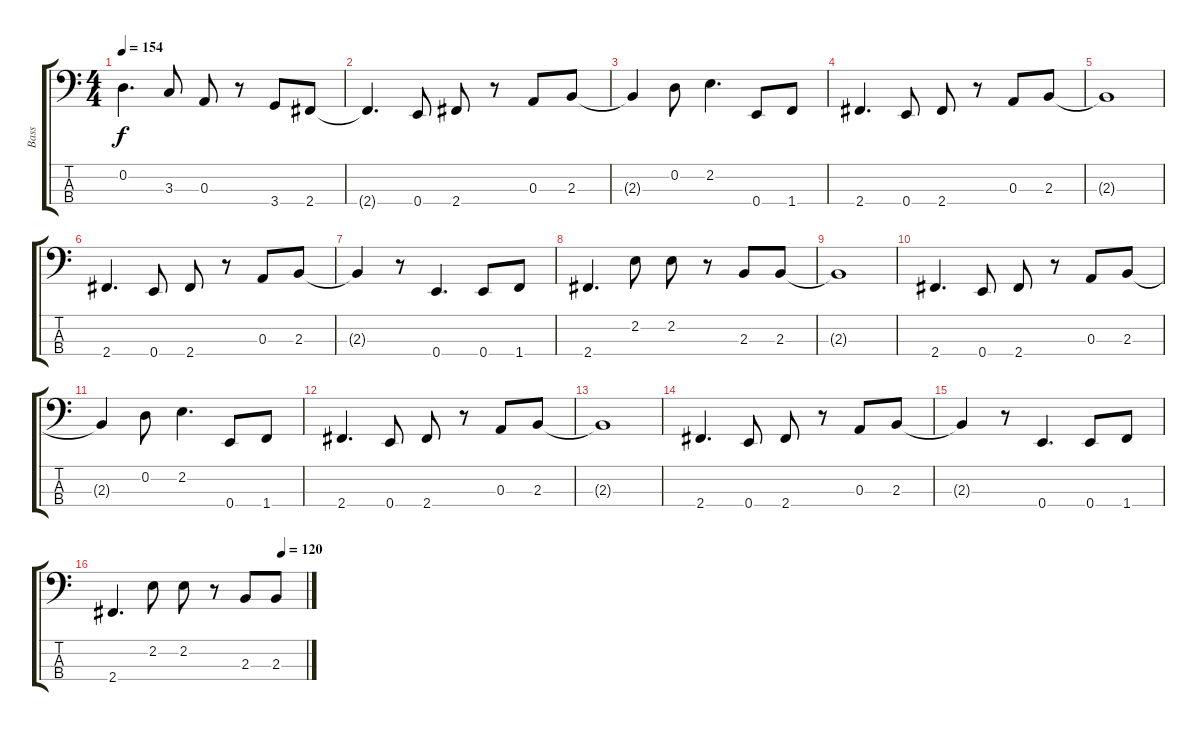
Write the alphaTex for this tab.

\track ("Bass" "Bass") {instrument electricbassfinger}
\staff {score tabs}
\tuning (G2 D2 A1 E1) {hide}
\ts (4 4)
\tempo 154
\clef f4
\ks c
0.2{t}.4{d dy f} 3.3.8 0.3.8 r.8 3.4.8 2.4.8 |
2.4{t}.4{d} 0.4.8 2.4.8 r.8 0.3.8 2.3.8 |
2.3{t}.4 0.2.8 2.2.4{d} 0.4.8 1.4.8 |
2.4.4{d} 0.4.8 2.4.8 r.8 0.3.8 2.3.8 |
2.3{t}.1 |
2.4.4{d} 0.4.8 2.4.8 r.8 0.3.8 2.3.8 |
2.3{t}.4 r.8 0.4.4{d} 0.4.8 1.4.8 |
2.4.4{d} 2.2.8 2.2.8 r.8 2.3.8 2.3.8 |
2.3{t}.1 |
2.4.4{d} 0.4.8 2.4.8 r.8 0.3.8 2.3.8 |
2.3{t}.4 0.2.8 2.2.4{d} 0.4.8 1.4.8 |
2.4.4{d} 0.4.8 2.4.8 r.8 0.3.8 2.3.8 |
2.3{t}.1 |
2.4.4{d} 0.4.8 2.4.8 r.8 0.3.8 2.3.8 |
2.3{t}.4 r.8 0.4.4{d} 0.4.8 1.4.8 |
\tempo (120 0.875)
2.4.4{d} 2.2.8 2.2.8 r.8 2.3.8 2.3.8
